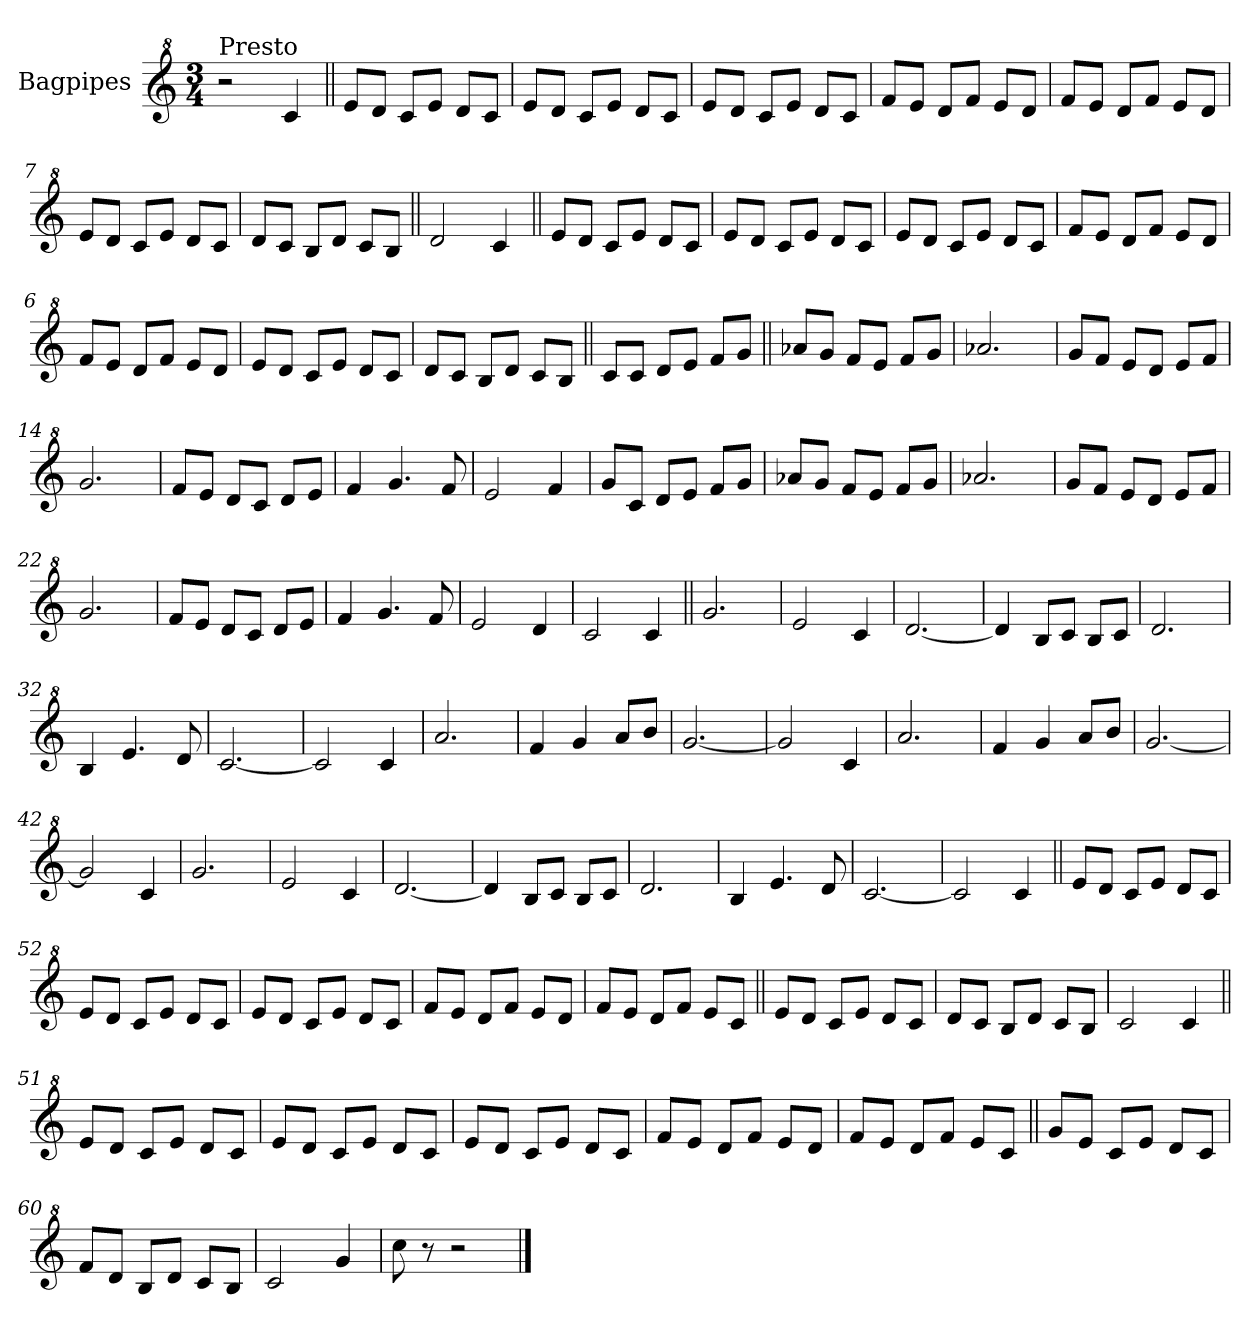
**kern
*part1
*staff1
*I"Bagpipes
*I'Bag
*clefG^2
*k[]
*C:
*M3/4
=1
!LO:TX:a:t=Presto
2r
4cc/
=2||
8ee/L
8dd/J
8cc/L
8ee/J
8dd/L
8cc/J
=3
8ee/L
8dd/J
8cc/L
8ee/J
8dd/L
8cc/J
=4
8ee/L
8dd/J
8cc/L
8ee/J
8dd/L
8cc/J
=5
8ff/L
8ee/J
8dd/L
8ff/J
8ee/L
8dd/J
=6
8ff/L
8ee/J
8dd/L
8ff/J
8ee/L
8dd/J
=7
8ee/L
8dd/J
8cc/L
8ee/J
8dd/L
8cc/J
!!LO:LB:g=z
=8
8dd/L
8cc/J
8b/L
8dd/J
8cc/L
8b/J
=9||
2dd/
4cc/
=2||
8ee/L
8dd/J
8cc/L
8ee/J
8dd/L
8cc/J
=3
8ee/L
8dd/J
8cc/L
8ee/J
8dd/L
8cc/J
=4
8ee/L
8dd/J
8cc/L
8ee/J
8dd/L
8cc/J
=5
8ff/L
8ee/J
8dd/L
8ff/J
8ee/L
8dd/J
=6
8ff/L
8ee/J
8dd/L
8ff/J
8ee/L
8dd/J
=7
8ee/L
8dd/J
8cc/L
8ee/J
8dd/L
8cc/J
!!LO:LB:g=z
=8
8dd/L
8cc/J
8b/L
8dd/J
8cc/L
8b/J
=10||
8cc/L
8cc/J
8dd/L
8ee/J
8ff/L
8gg/J
=11||
8aa-X/L
8gg/J
8ff/L
8ee/J
8ff/L
8gg/J
=12
2.aa-X/
=13
8gg/L
8ff/J
8ee/L
8dd/J
8ee/L
8ff/J
=14
2.gg/
=15
8ff/L
8ee/J
8dd/L
8cc/J
8dd/L
8ee/J
=16
4ff/
4.gg/
8ff/
=17
2ee/
4ff/
!!LO:LB:g=z
=18
8gg/L
8cc/J
8dd/L
8ee/J
8ff/L
8gg/J
=19
8aa-X/L
8gg/J
8ff/L
8ee/J
8ff/L
8gg/J
=20
2.aa-X/
=21
8gg/L
8ff/J
8ee/L
8dd/J
8ee/L
8ff/J
=22
2.gg/
=23
8ff/L
8ee/J
8dd/L
8cc/J
8dd/L
8ee/J
=24
4ff/
4.gg/
8ff/
=25
2ee/
4dd/
=26
2cc/
4cc/
=27||
2.gg/
=28
2ee/
4cc/
=29
[2.dd/
!!LO:LB:g=z
=30
4dd/]
8b/L
8cc/J
8b/L
8cc/J
=31
2.dd/
=32
4b/
4.ee/
8dd/
=33
[2.cc/
=34
2cc/]
4cc/
=35
2.aa/
=36
4ff/
4gg/
8aa/L
8bb/J
=37
[2.gg/
=38
2gg/]
4cc/
=39
2.aa/
=40
4ff/
4gg/
8aa/L
8bb/J
=41
[2.gg/
=42
2gg/]
4cc/
=43
2.gg/
=44
2ee/
4cc/
!!LO:LB:g=z
=45
[2.dd/
=46
4dd/]
8b/L
8cc/J
8b/L
8cc/J
=47
2.dd/
=48
4b/
4.ee/
8dd/
=49
[2.cc/
=50
2cc/]
4cc/
=51||
8ee/L
8dd/J
8cc/L
8ee/J
8dd/L
8cc/J
=52
8ee/L
8dd/J
8cc/L
8ee/J
8dd/L
8cc/J
=53
8ee/L
8dd/J
8cc/L
8ee/J
8dd/L
8cc/J
=54
8ff/L
8ee/J
8dd/L
8ff/J
8ee/L
8dd/J
!!LO:LB:g=z
=55
8ff/L
8ee/J
8dd/L
8ff/J
8ee/L
8cc/J
=56||
8ee/L
8dd/J
8cc/L
8ee/J
8dd/L
8cc/J
=57
8dd/L
8cc/J
8b/L
8dd/J
8cc/L
8b/J
=58
2cc/
4cc/
=51||
8ee/L
8dd/J
8cc/L
8ee/J
8dd/L
8cc/J
=52
8ee/L
8dd/J
8cc/L
8ee/J
8dd/L
8cc/J
=53
8ee/L
8dd/J
8cc/L
8ee/J
8dd/L
8cc/J
=54
8ff/L
8ee/J
8dd/L
8ff/J
8ee/L
8dd/J
!!LO:LB:g=z
=55
8ff/L
8ee/J
8dd/L
8ff/J
8ee/L
8cc/J
=59||
8gg/L
8ee/J
8cc/L
8ee/J
8dd/L
8cc/J
=60
8ff/L
8dd/J
8b/L
8dd/J
8cc/L
8b/J
=61
2cc/
4gg/
=62
8ccc\
8r
2r
==
*-
